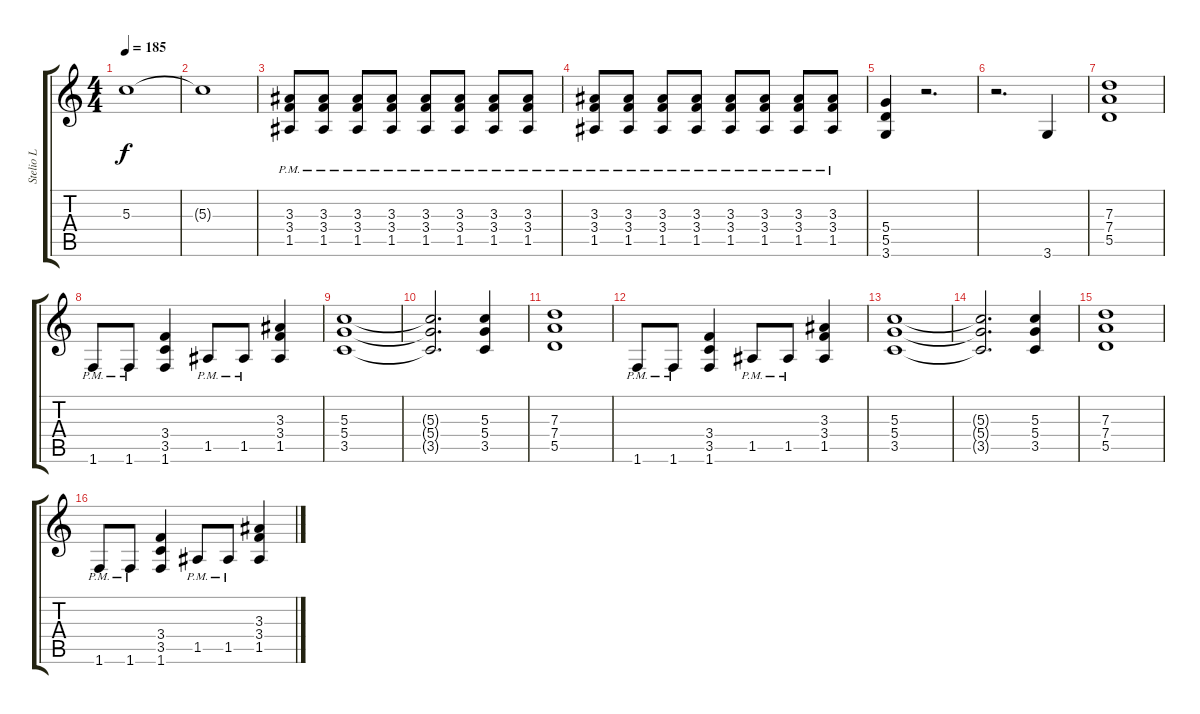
\track ("Stelio L" "Stelio L") {instrument overdrivenguitar}
\staff {score tabs}
\tuning (E4 B3 G3 D3 A2 E2) {hide}
\ts (4 4)
\tempo 185
\clef g2
\ks c
5.3.1{dy f} |
5.3{t}.1 |
(3.3{pm} 3.4{pm} 1.5{pm}).8 (3.3{pm} 3.4{pm} 1.5{pm}).8 (3.3{pm} 3.4{pm} 1.5{pm}).8 (3.3{pm} 3.4{pm} 1.5{pm}).8 (3.3{pm} 3.4{pm} 1.5{pm}).8 (3.3{pm} 3.4{pm} 1.5{pm}).8 (3.3{pm} 3.4{pm} 1.5{pm}).8 (3.3{pm} 3.4{pm} 1.5{pm}).8 |
(3.3{pm} 3.4{pm} 1.5{pm}).8 (3.3{pm} 3.4{pm} 1.5{pm}).8 (3.3{pm} 3.4{pm} 1.5{pm}).8 (3.3{pm} 3.4{pm} 1.5{pm}).8 (3.3{pm} 3.4{pm} 1.5{pm}).8 (3.3{pm} 3.4{pm} 1.5{pm}).8 (3.3{pm} 3.4{pm} 1.5{pm}).8 (3.3{pm} 3.4{pm} 1.5{pm}).8 |
(5.4 5.5 3.6).4 r.2{d} |
r.2{d} 3.6.4 |
(7.3 7.4 5.5).1 |
1.6{pm}.8 1.6{pm}.8 (3.4 3.5 1.6).4 1.5{pm}.8 1.5{pm}.8 (3.3 3.4 1.5).4 |
(5.3 5.4 3.5).1 |
(5.3{t} 5.4{t} 3.5{t}).2{d} (5.3 5.4 3.5).4 |
(7.3 7.4 5.5).1 |
1.6{pm}.8 1.6{pm}.8 (3.4 3.5 1.6).4 1.5{pm}.8 1.5{pm}.8 (3.3 3.4 1.5).4 |
(5.3 5.4 3.5).1 |
(5.3{t} 5.4{t} 3.5{t}).2{d} (5.3 5.4 3.5).4 |
(7.3 7.4 5.5).1 |
1.6{pm}.8 1.6{pm}.8 (3.4 3.5 1.6).4 1.5{pm}.8 1.5{pm}.8 (3.3 3.4 1.5).4
